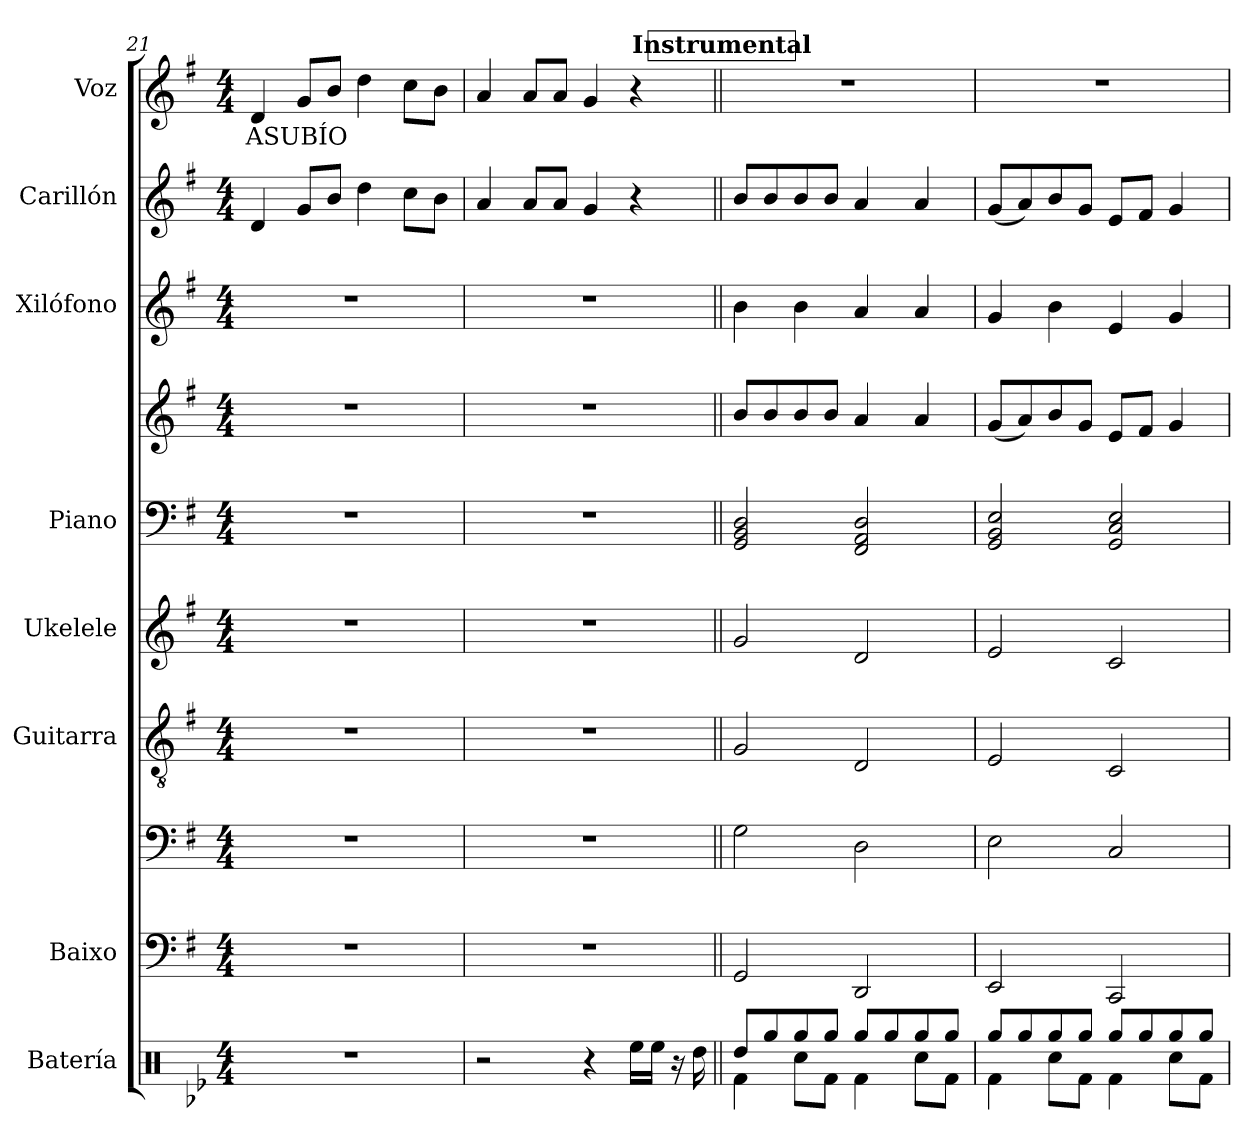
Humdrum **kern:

**kern	**kern	**kern	**kern	**kern	**kern	**kern	**kern	**kern	**kern	**text
*part8	*part7	*part7	*part6	*part5	*part4	*part4	*part3	*part2	*part1	*part1
*staff10	*staff9	*staff8	*staff7	*staff6	*staff5	*staff4	*staff3	*staff2	*staff1	*staff1
*I"Batería	*I"Baixo	*	*I"Guitarra	*I"Ukelele	*I"Piano	*	*I"Xilófono	*I"Carillón	*I"Voz	*
*	*I'B.	*	*I'Guit.	*I'Uk.	*I'Pno.	*	*I'Xil.	*I'Ca.	*I'V.	*
*clefX	*	*clefF4	*clefGv2	*clefG2	*clefF4	*clefG2	*clefG2	*clefG2	*clefG2	*
*	*ITrd7c12	*ITrd7c12	*	*	*	*	*ITrd-7c-12	*ITrd-14c-24	*	*
*k[b-e-]	*k[f#]	*k[f#]	*k[f#]	*k[f#]	*k[f#]	*k[f#]	*k[f#]	*k[f#]	*k[f#]	*
*M4/4	*M4/4	*M4/4	*M4/4	*M4/4	*M4/4	*M4/4	*M4/4	*M4/4	*M4/4	*
=21	=21	=21	=21	=21	=21	=21	=21	=21	=21	=21
!	!	!	!	!	!	!	!	!	!	!LO:LY:b
1r	1r	1r	1r	1r	1r	1r	1r	4ddd/	4d/	ASUBÍO
.	.	.	.	.	.	.	.	8ggg/L	8g/L	.
.	.	.	.	.	.	.	.	8bbb/J	8b/J	.
.	.	.	.	.	.	.	.	4dddd\	4dd\	.
.	.	.	.	.	.	.	.	8cccc\L	8cc\L	.
.	.	.	.	.	.	.	.	8bbb\J	8b\J	.
=22	=22	=22	=22	=22	=22	=22	=22	=22	=22	=22
2r	1r	1r	1r	1r	1r	1r	1r	4aaa/	4a/	.
.	.	.	.	.	.	.	.	8aaa/L	8a/L	.
.	.	.	.	.	.	.	.	8aaa/J	8a/J	.
4r	.	.	.	.	.	.	.	4ggg/	4g/	.
16Ree\LL	.	.	.	.	.	.	.	4r	4r	.
16Ree\JJ	.	.	.	.	.	.	.	.	.	.
16r	.	.	.	.	.	.	.	.	.	.
16Rdd\	.	.	.	.	.	.	.	.	.	.
!!LO:REH:place=s1:a:B:fs=14:t=Instrumental
=23||	=23||	=23||	=23||	=23||	=23||	=23||	=23||	=23||	=23||	=23||
*^	*	*	*	*	*	*	*	*	*	*
8Rdd/L	4Rf\	2GGG	2GG\	2G/	2g/	2GG/ 2BB/ 2D/	8b/L	4bb\	8bbb/L	1r	.
8Rgg/	.	.	.	.	.	.	8b/	.	8bbb/	.	.
8Rgg/	8Rcc\L	.	.	.	.	.	8b/	4bb\	8bbb/	.	.
8Rgg/J	8Rf\J	.	.	.	.	.	8b/J	.	8bbb/J	.	.
8Rgg/L	4Rf\	2DDD	2DD\	2D/	2d/	2FF#/ 2AA/ 2D/	4a/	4aa/	4aaa/	.	.
8Rgg/	.	.	.	.	.	.	.	.	.	.	.
8Rgg/	8Rcc\L	.	.	.	.	.	4a/	4aa/	4aaa/	.	.
8Rgg/J	8Rf\J	.	.	.	.	.	.	.	.	.	.
!!LO:PB:g=z
=24	=24	=24	=24	=24	=24	=24	=24	=24	=24	=24	=24
8Rgg/L	4Rf\	2EEE	2EE\	2E/	2e/	2GG/ 2BB/ 2E/	(<8g/L	4gg/	(<8ggg/L	1r	.
8Rgg/	.	.	.	.	.	.	8a/)	.	8aaa/)	.	.
8Rgg/	8Rcc\L	.	.	.	.	.	8b/	4bb\	8bbb/	.	.
8Rgg/J	8Rf\J	.	.	.	.	.	8g/J	.	8ggg/J	.	.
8Rgg/L	4Rf\	2CCC	2CC/	2C/	2c/	2GG/ 2C/ 2E/	8e/L	4ee/	8eee/L	.	.
8Rgg/	.	.	.	.	.	.	8f#/J	.	8fff#/J	.	.
8Rgg/	8Rcc\L	.	.	.	.	.	4g/	4gg/	4ggg/	.	.
8Rgg/J	8Rf\J	.	.	.	.	.	.	.	.	.	.
*v	*v	*	*	*	*	*	*	*	*	*	*
=	=	=	=	=	=	=	=	=	=	=
*-	*-	*-	*-	*-	*-	*-	*-	*-	*-	*-
